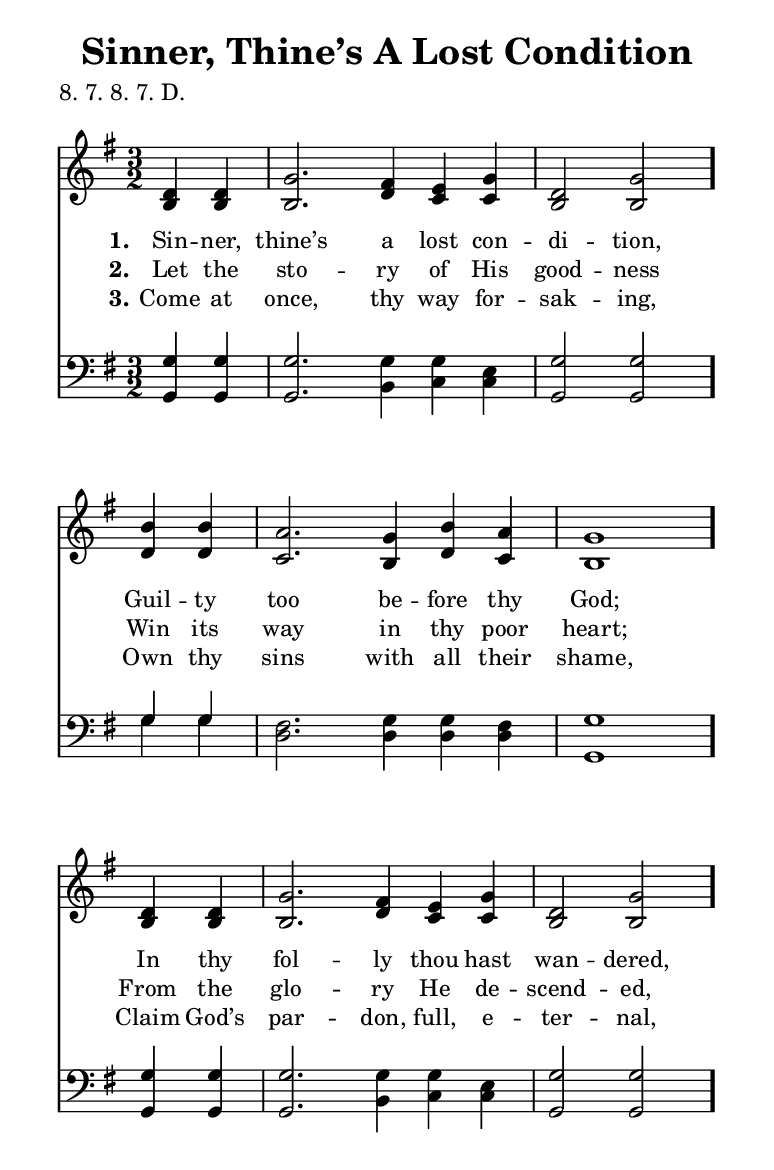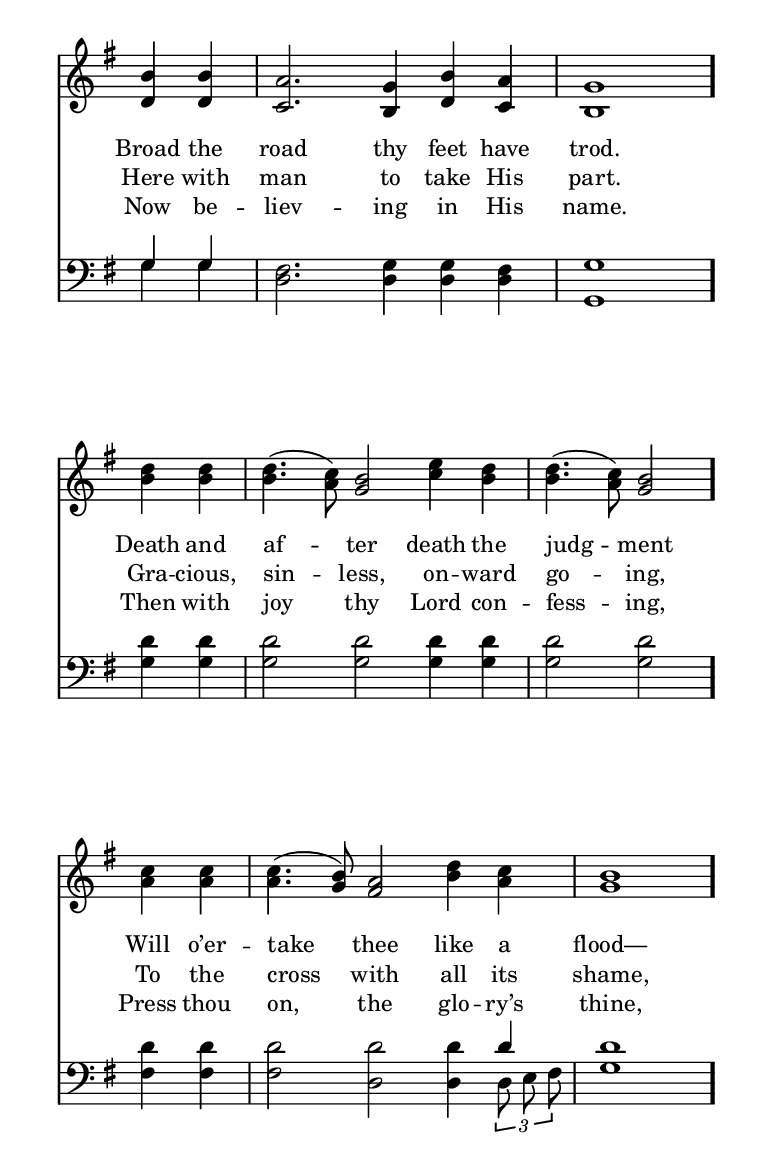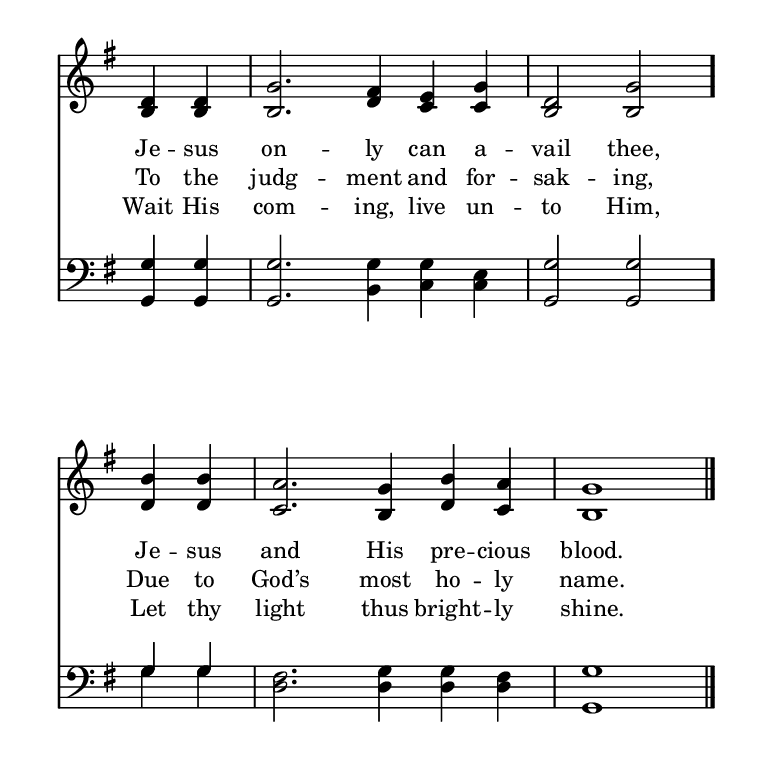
\include "common/global.ily"
\paper {
  \include "common/paper.ily"
  %ragged-bottom = ##t
  %ragged-last-bottom = ##t
  %systems-per-page = ##f
  %page-count = ##f
}

\header{
  hymnnumber = "117"
  title = "Sinner, Thine’s A Lost Condition"
  tunename = "Brooklyn"
  meter = "8. 7. 8. 7. D."
  %poet = ""
  %composer = ""
  %copyright = ""
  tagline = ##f
}

% for fermata in MIDI
ta = { \tempo 2=80 }
tb = { \tempo 2=40 }

patternAA = { c4 c4 | c2.      c4 c4 c4                       | c2 c2 }
patternAB = { c4 c4 | c2.      c4 c4 c4                       | c1    }

patternBA = { c4 c4 | c4.( c8) c2 c4 c4                       | c4.( c8) c2 }
patternBB = { c4 c4 | c4.( c8) c2 c4 c4                       | c1          }
patternBC = { c4 c4 | c2       c2 c4 c4                       | c2       c2 }
patternBD = { c4 c4 | c2       c2 c4 c4                       | c1          }
patternBE = { c4 c4 | c2       c2 c4 \tuplet 3/2 { c8 c8 c8 } | c1          } % original has quarters in triplet instead of eighths

global = {
  \include "common/overrides.ily"
  \override Staff.TimeSignature.style = #'numbered
  \time 3/2
  \override Score.MetronomeMark.transparent = ##t % hide all fermata changes too
  \ta
  \key g \major
  \partial 2
  \autoBeamOff
}

notesSoprano = {
\global
\relative c' {

  \changePitch \patternAA { d d | g fis e g | d g }
  \changePitch \patternAB { b b | a g b a | g } \break
  \changePitch \patternAA { d d | g fis e g | d g }
  \changePitch \patternAB { b b | a g b a | g } \break

  \changePitch \patternBA { d' d | d c b e d | d c b }
  \changePitch \patternBB { c c | c b a d c | b } \break
  \changePitch \patternAA { d, d | g fis e g | d g }
  \changePitch \patternAB { b b | a g b a | g } \break

  \bar "|."

}
}

notesAlto = {
\global
\relative e' {

  \changePitch \patternAA { b b | b d c c | b b }
  \changePitch \patternAB { d d | c b d c | b }
  \changePitch \patternAA { b b | b d c c | b b }
  \changePitch \patternAB { d d | c b d c | b }

  \changePitch \patternBA { b' b | b a g c b | b a g }
  \changePitch \patternBB { a a | a g fis b a | g }
  \changePitch \patternAA { b, b | b d c c | b b }
  \changePitch \patternAB { d d | c b d c | b }

}
}

notesTenor = {
\global
\relative a {

  \changePitch \patternAA { g g | g g g e | g g }
  \changePitch \patternAB { g g | fis g g fis | g }
  \changePitch \patternAA { g g | g g g e | g g }
  \changePitch \patternAB { g g | fis g g fis | g }

  \changePitch \patternBC { d' d | d d d d | d d }
  \changePitch \patternBD { d d | d d d d | d }
  \changePitch \patternAA { g, g | g g g e | g g }
  \changePitch \patternAB { g g | fis g g fis | g }

}
}

notesBass = {
\global
\relative f, {

  \changePitch \patternAA { g g | g b c c | g g }
  \changePitch \patternAB { g' g | d d d d | g, }
  \changePitch \patternAA { g g | g b c c | g g }
  \changePitch \patternAB { g' g | d d d d | g, }

  \changePitch \patternBC { g' g | g g g g | g g }
  \changePitch \patternBE { fis fis | fis d d d e fis | g }
  \changePitch \patternAA { g, g | g b c c | g g }
  \changePitch \patternAB { g' g | d d d d | g, }

}
}

wordsA = \lyricmode {
\set stanza = "1."

Sin -- ner, thine’s a lost con -- di -- tion, \bar "."
Guil -- ty too be -- fore thy God; \bar "."
In thy fol -- ly thou hast wan -- dered, \bar "." % original has "was" for "wast"
Broad the road thy feet have trod. \bar "."
Death and af -- ter death the judg -- ment \bar "."
Will o’er -- take thee like a flood— \bar "."
Je -- sus on -- ly can a -- vail thee, \bar "."
Je -- sus and His pre -- cious blood. \bar "."

}

wordsB = \lyricmode {
\set stanza = "2."

Let the sto -- ry of His good -- ness
Win its way in thy poor heart;
From the glo -- ry He de -- scend -- ed,
Here with man to take His part.
Gra -- cious, sin -- less, on -- ward go -- ing,
To the cross with all its shame,
To the judg -- ment and for -- sak -- ing,
Due to God’s most ho -- ly name.

}

wordsC = \lyricmode {
\set stanza = "3."

Come at once, thy way for -- sak -- ing,
Own thy sins with all their shame,
Claim God’s par -- don, full, e -- ter -- nal,
Now be -- liev -- ing in His name.
Then with joy thy Lord con -- fess -- ing,
Press thou on, the glo -- ry’s thine,
Wait His com -- ing, live un -- to Him,
Let thy light thus bright -- ly shine. % original has "your" for "thy"

}

\score {
  \context ChoirStaff <<
    \context Staff = upper <<
      \set Staff.autoBeaming = ##f
      \set ChoirStaff.systemStartDelimiter = #'SystemStartBar
      \set ChoirStaff.printPartCombineTexts = ##f
      \partcombine #'(2 . 9) \notesSoprano \notesAlto
      \context NullVoice = sopranos { \voiceOne << \notesSoprano >> }
      \context NullVoice = altos { \voiceTwo << \notesAlto >> }
      \context Lyrics = one   \lyricsto sopranos \wordsA
      \context Lyrics = two   \lyricsto sopranos \wordsB
      \context Lyrics = three \lyricsto sopranos \wordsC
    >>
    \context Staff = men <<
      \set Staff.autoBeaming = ##f
      \clef bass
      \set ChoirStaff.printPartCombineTexts = ##f
      \partcombine #'(2 . 9) \notesTenor \notesBass
      \context NullVoice = tenors { \voiceOne << \notesTenor >> }
      \context NullVoice = basses { \voiceTwo << \notesBass >> }
    >>
  >>
  \layout {
    \include "common/layout.ily"
  }
  \midi{
    \include "common/midi.ily"
  }
}

\version "2.19.49"  % necessary for upgrading to future LilyPond versions.

% vi:set et ts=2 sw=2 ai nocindent syntax=lilypond:
